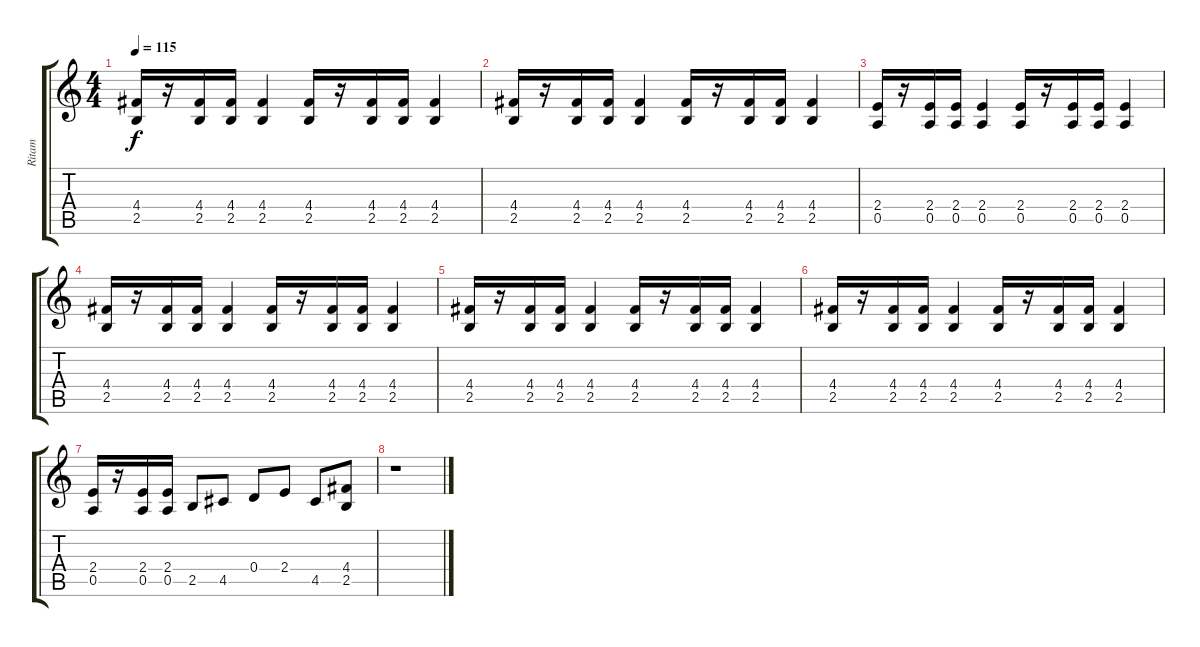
\track ("Ritam" "Ritam") {instrument distortionguitar}
\staff {score tabs}
\tuning (E4 B3 G3 D3 A2 E2) {hide}
\ts (4 4)
\tempo 115
\clef g2
\ks c
(4.4 2.5).16{dy f} r.16 (4.4 2.5).16 (4.4 2.5).16 (4.4 2.5).4 (4.4 2.5).16 r.16 (4.4 2.5).16 (4.4 2.5).16 (4.4 2.5).4 |
(4.4 2.5).16 r.16 (4.4 2.5).16 (4.4 2.5).16 (4.4 2.5).4 (4.4 2.5).16 r.16 (4.4 2.5).16 (4.4 2.5).16 (4.4 2.5).4 |
(2.4 0.5).16 r.16 (2.4 0.5).16 (2.4 0.5).16 (2.4 0.5).4 (2.4 0.5).16 r.16 (2.4 0.5).16 (2.4 0.5).16 (2.4 0.5).4 |
(4.4 2.5).16 r.16 (4.4 2.5).16 (4.4 2.5).16 (4.4 2.5).4 (4.4 2.5).16 r.16 (4.4 2.5).16 (4.4 2.5).16 (4.4 2.5).4 |
(4.4 2.5).16 r.16 (4.4 2.5).16 (4.4 2.5).16 (4.4 2.5).4 (4.4 2.5).16 r.16 (4.4 2.5).16 (4.4 2.5).16 (4.4 2.5).4 |
(4.4 2.5).16 r.16 (4.4 2.5).16 (4.4 2.5).16 (4.4 2.5).4 (4.4 2.5).16 r.16 (4.4 2.5).16 (4.4 2.5).16 (4.4 2.5).4 |
(2.4 0.5).16 r.16 (2.4 0.5).16 (2.4 0.5).16 2.5.8 4.5.8 0.4.8 2.4.8 4.5.8 (4.4 2.5).8 |
r.1
